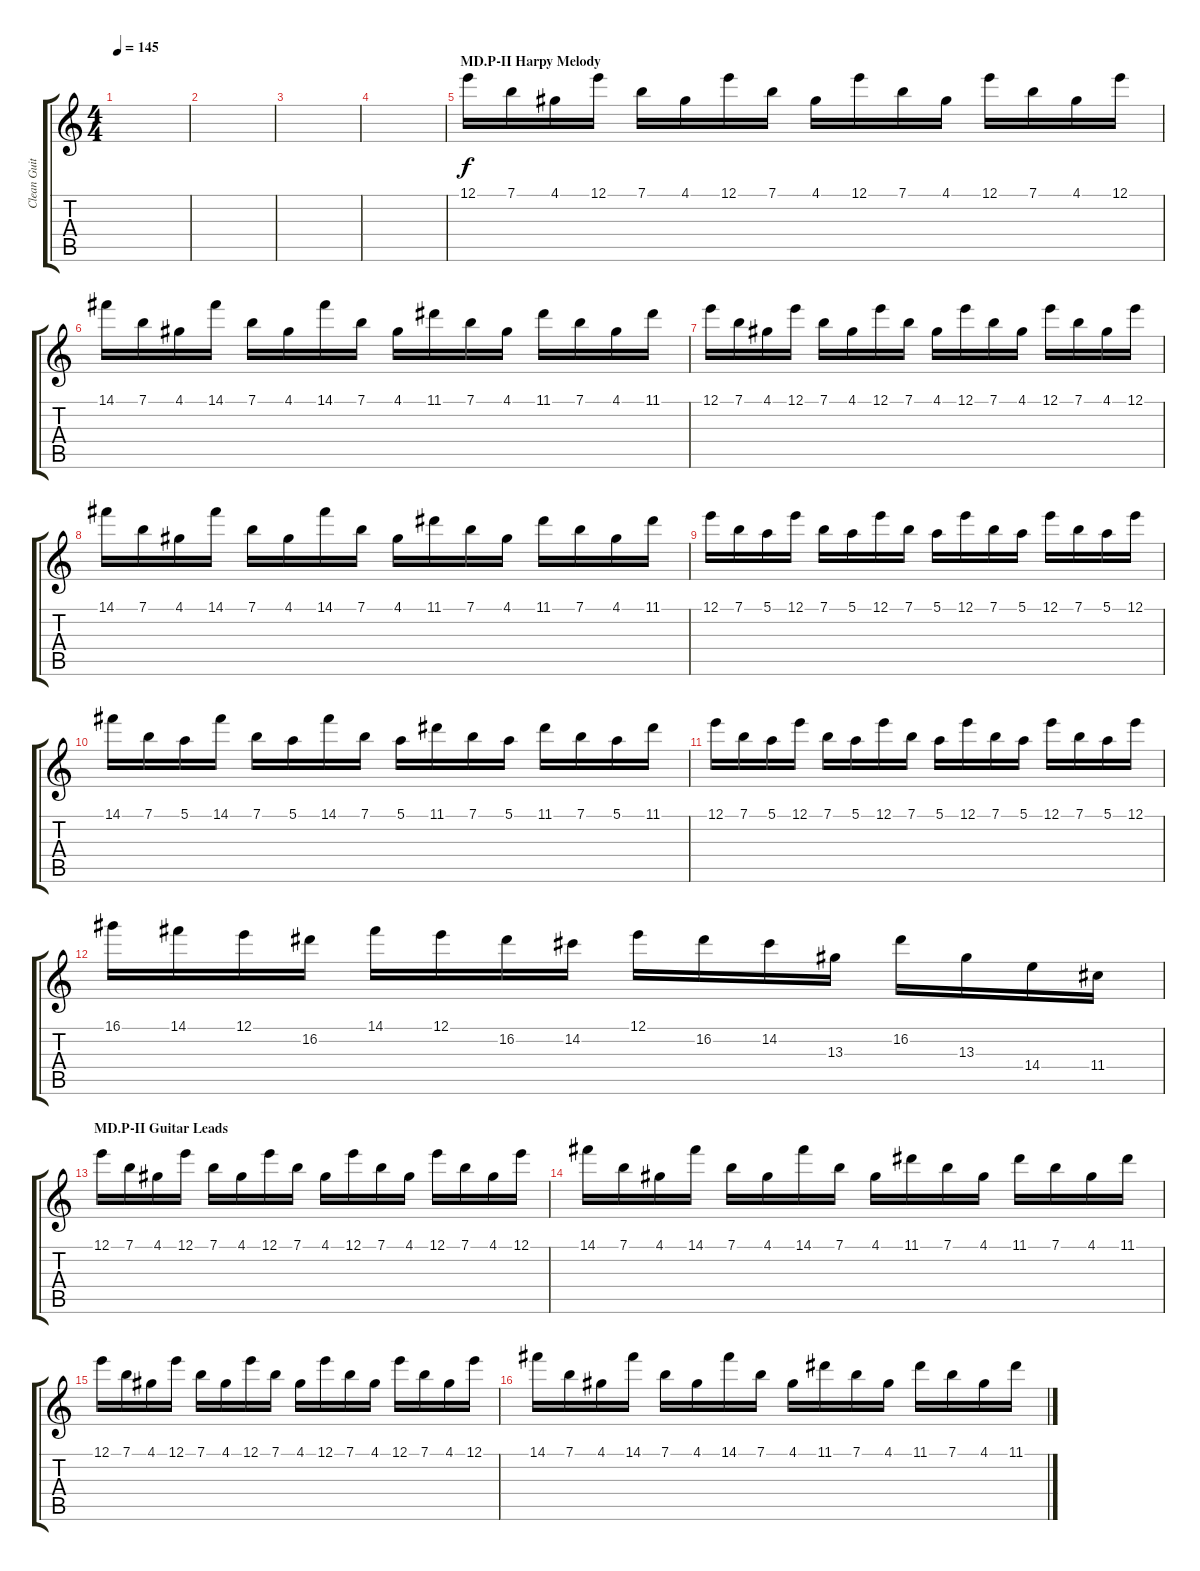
\track ("Clean Guitars" "Clean Guit") {instrument electricguitarclean}
\staff {score tabs}
\tuning (E4 B3 G3 D3 A2 E2) {hide}
\ts (4 4)
\tempo 145
\clef g2
\ks c
|
|
|
|
\section ("" "MD.P-II Harpy Melody")
12.1.16{volume 13 instrument orchestralharp} 7.1.16 4.1.16 12.1.16 7.1.16 4.1.16 12.1.16 7.1.16 4.1.16 12.1.16 7.1.16 4.1.16 12.1.16 7.1.16 4.1.16 12.1.16 |
14.1.16 7.1.16 4.1.16 14.1.16 7.1.16 4.1.16 14.1.16 7.1.16 4.1.16 11.1.16 7.1.16 4.1.16 11.1.16 7.1.16 4.1.16 11.1.16 |
12.1.16 7.1.16 4.1.16 12.1.16 7.1.16 4.1.16 12.1.16 7.1.16 4.1.16 12.1.16 7.1.16 4.1.16 12.1.16 7.1.16 4.1.16 12.1.16 |
14.1.16 7.1.16 4.1.16 14.1.16 7.1.16 4.1.16 14.1.16 7.1.16 4.1.16 11.1.16 7.1.16 4.1.16 11.1.16 7.1.16 4.1.16 11.1.16 |
12.1.16 7.1.16 5.1.16 12.1.16 7.1.16 5.1.16 12.1.16 7.1.16 5.1.16 12.1.16 7.1.16 5.1.16 12.1.16 7.1.16 5.1.16 12.1.16 |
14.1.16 7.1.16 5.1.16 14.1.16 7.1.16 5.1.16 14.1.16 7.1.16 5.1.16 11.1.16 7.1.16 5.1.16 11.1.16 7.1.16 5.1.16 11.1.16 |
12.1.16 7.1.16 5.1.16 12.1.16 7.1.16 5.1.16 12.1.16 7.1.16 5.1.16 12.1.16 7.1.16 5.1.16 12.1.16 7.1.16 5.1.16 12.1.16 |
16.1.16{volume 16} 14.1.16 12.1.16 16.2.16 14.1.16 12.1.16 16.2.16 14.2.16 12.1.16 16.2.16 14.2.16 13.3.16 16.2.16 13.3.16 14.4.16 11.4.16 |
\section ("" "MD.P-II Guitar Leads")
12.1.16{volume 13} 7.1.16 4.1.16 12.1.16 7.1.16 4.1.16 12.1.16 7.1.16 4.1.16 12.1.16 7.1.16 4.1.16 12.1.16 7.1.16 4.1.16 12.1.16 |
14.1.16 7.1.16 4.1.16 14.1.16 7.1.16 4.1.16 14.1.16 7.1.16 4.1.16 11.1.16 7.1.16 4.1.16 11.1.16 7.1.16 4.1.16 11.1.16 |
12.1.16 7.1.16 4.1.16 12.1.16 7.1.16 4.1.16 12.1.16 7.1.16 4.1.16 12.1.16 7.1.16 4.1.16 12.1.16 7.1.16 4.1.16 12.1.16 |
14.1.16 7.1.16 4.1.16 14.1.16 7.1.16 4.1.16 14.1.16 7.1.16 4.1.16 11.1.16 7.1.16 4.1.16 11.1.16 7.1.16 4.1.16 11.1.16
